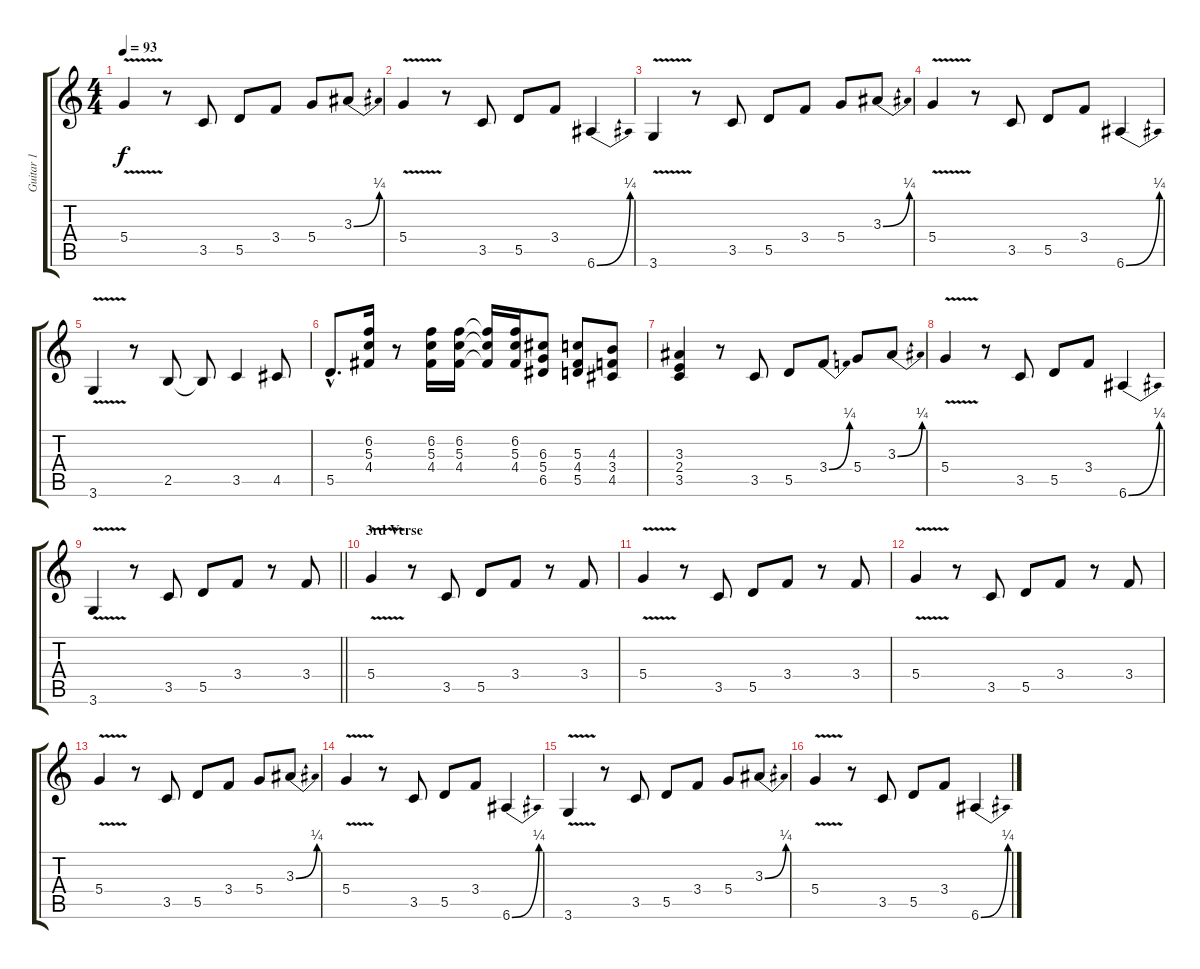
\track ("Guitar 1" "Guitar 1") {instrument overdrivenguitar}
\staff {score tabs}
\tuning (E4 B3 G3 D3 A2 E2) {hide}
\ts (4 4)
\tempo 93
\clef g2
\ks c
5.4{v}.4{dy f} r.8 3.5.8 5.5.8 3.4.8 5.4.8 3.3{be (bend 0 0 60 1)}.8 |
5.4{v}.4 r.8 3.5.8 5.5.8 3.4.8 6.6{be (bend 0 0 60 1)}.4 |
3.6{v}.4 r.8 3.5.8 5.5.8 3.4.8 5.4.8 3.3{be (bend 0 0 60 1)}.8 |
5.4{v}.4 r.8 3.5.8 5.5.8 3.4.8 6.6{be (bend 0 0 60 1)}.4 |
3.6{v}.4 r.8 2.5.8 2.5{t}.8 3.5.4 4.5.8 |
5.5{hac}.8{d} (6.2 5.3 4.4).16 r.8 (6.2 5.3 4.4).16 (6.2 5.3 4.4).16 (6.2{t} 5.3{t} 4.4{t}).16 (6.2 5.3 4.4).16 (6.3 5.4 6.5).8 (5.3 4.4 5.5).8 (4.3 3.4 4.5).8 |
(3.3 2.4 3.5).4 r.8 3.5.8 5.5.8 3.4{be (bend 0 0 60 1)}.8 5.4.8 3.3{be (bend 0 0 60 1)}.8 |
5.4{v}.4 r.8 3.5.8 5.5.8 3.4.8 6.6{be (bend 0 0 60 1)}.4 |
\barLineRight lightlight
3.6{v}.4 r.8 3.5.8 5.5.8 3.4.8 r.8 3.4.8 |
\section ("" "3rd Verse")
5.4{v}.4 r.8 3.5.8 5.5.8 3.4.8 r.8 3.4.8 |
5.4{v}.4 r.8 3.5.8 5.5.8 3.4.8 r.8 3.4.8 |
5.4{v}.4 r.8 3.5.8 5.5.8 3.4.8 r.8 3.4.8 |
5.4{v}.4 r.8 3.5.8 5.5.8 3.4.8 5.4.8 3.3{be (bend 0 0 60 1)}.8 |
5.4{v}.4 r.8 3.5.8 5.5.8 3.4.8 6.6{be (bend 0 0 60 1)}.4 |
3.6{v}.4 r.8 3.5.8 5.5.8 3.4.8 5.4.8 3.3{be (bend 0 0 60 1)}.8 |
5.4{v}.4 r.8 3.5.8 5.5.8 3.4.8 6.6{be (bend 0 0 60 1)}.4
